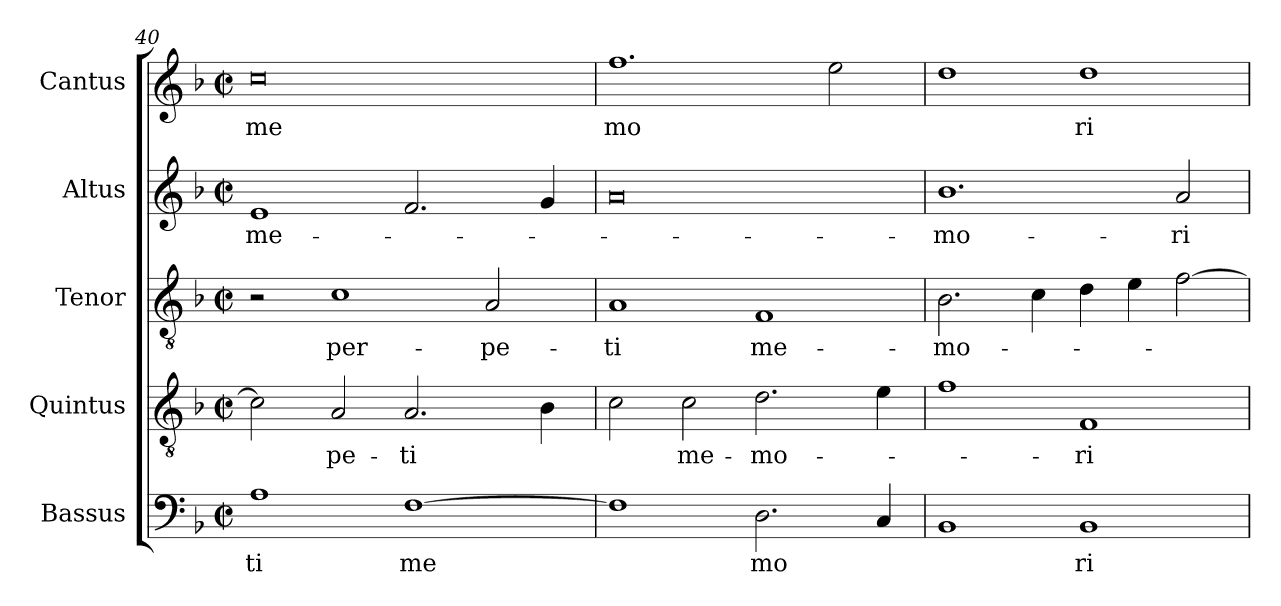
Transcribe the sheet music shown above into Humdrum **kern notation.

**kern	**text	**kern	**text	**kern	**text	**kern	**text	**kern	**text
*part5	*part5	*part4	*part4	*part3	*part3	*part2	*part2	*part1	*part1
*staff5	*staff5	*staff4	*staff4	*staff3	*staff3	*staff2	*staff2	*staff1	*staff1
*I"Bassus	*	*I"Quintus	*	*I"Tenor	*	*I"Altus	*	*I"Cantus	*
!!LO:PB:g=z
*clefF4	*	*clefGv2	*	*clefGv2	*	*clefG2	*	*clefG2	*
*k[b-]	*	*k[b-]	*	*k[b-]	*	*k[b-]	*	*k[b-]	*
*F:	*	*F:	*	*F:	*	*F:	*	*F:	*
*M2/2	*	*M2/2	*	*M2/2	*	*M2/2	*	*M2/2	*
*met(c|)	*	*met(c|)	*	*met(c|)	*	*met(c|)	*	*met(c|)	*
=40	=40	=40	=40	=40	=40	=40	=40	=40	=40
!	!LO:LY:b:cj	!	!	!	!	!	!LO:LY:b:cj	!	!LO:LY:b:cj
*	*	*^	*	*	*	*	*	*	*
1A	ti	2c\]	64ryy	.	2r	.	1e	me-	0cc	me
.	.	.	1ryy	.	.	.	.	.	.	.
!	!	!	!	!LO:LY:b:cj	!	!LO:LY:b:cj	!	!	!	!
.	.	2A/	.	-pe-	1c	per-	.	.	.	.
!	!LO:LY:b:cj	!	!	!LO:LY:b:cj	!	!	!	!	!	!
[>1F	me	2.A/	.	-ti	.	.	2.f/	.	.	.
.	.	.	2ryy	.	.	.	.	.	.	.
!	!	!	!	!	!	!LO:LY:b:cj	!	!	!	!
.	.	.	.	.	2A/	-pe-	.	.	.	.
.	.	.	4ryy	.	.	.	.	.	.	.
.	.	4B-\	.	.	.	.	4g/	.	.	.
.	.	.	8...ryy	.	.	.	.	.	.	.
=41	=41	=41	=41	=41	=41	=41	=41	=41	=41	=41
!	!	!	!	!	!	!LO:LY:b:cj	!	!	!	!LO:LY:b:cj
*	*	*v	*v	*	*	*	*	*	*	*
1F]	.	2c\	.	1A	-ti	0a	.	1.ff	mo
!	!	!	!LO:LY:b:cj	!	!	!	!	!	!
.	.	2c\	me-	.	.	.	.	.	.
!	!LO:LY:b	!	!LO:LY:b	!	!LO:LY:b:cj	!	!	!	!
2.D\	mo	2.d\	-mo-	1F	me-	.	.	.	.
.	.	.	.	.	.	.	.	2ee\	.
4C/	.	4e\	.	.	.	.	.	.	.
=42	=42	=42	=42	=42	=42	=42	=42	=42	=42
!	!	!	!	!	!LO:LY:b	!	!LO:LY:b:cj	!	!
1BB-	.	1f	.	2.B-\	-mo-	1.b-	-mo-	1dd	.
.	.	.	.	4c\	.	.	.	.	.
!	!LO:LY:b:cj	!	!LO:LY:b:cj	!	!	!	!	!	!LO:LY:b:cj
1BB-	ri	1F	-ri-	4d\	.	.	.	1dd	ri
.	.	.	.	4e\	.	.	.	.	.
!	!	!	!	!	!	!	!LO:LY:b:cj	!	!
.	.	.	.	[>2f\	.	2a/	-ri-	.	.
=	=	=	=	=	=	=	=	=	=
*-	*-	*-	*-	*-	*-	*-	*-	*-	*-
